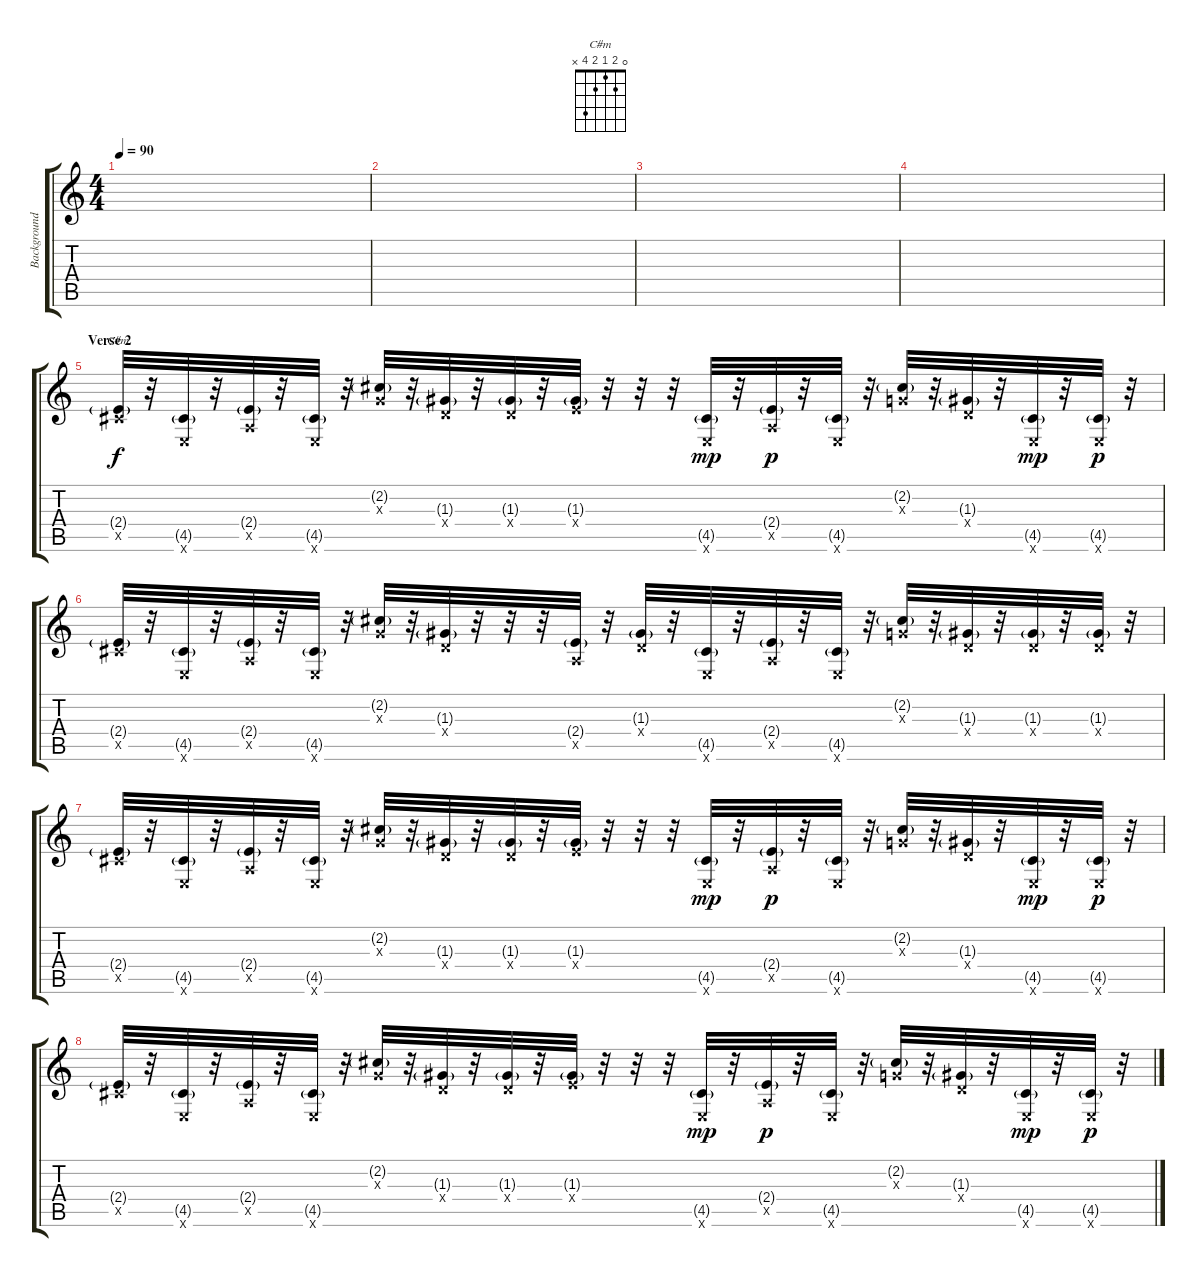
\track ("Background Picking" "Background") {instrument guitarharmonics}
\staff {score tabs}
\tuning (E4 B3 G3 D3 A2 E2) {hide}
\chord ("C#m" 0 2 1 2 4 x)
\ts (4 4)
\tempo 90
\clef g2
\ks c
|
|
|
|
\section ("" "Verse 2")
(2.4{g} 4.5{x}).32{ch "C#m" volume 10} r.32 (4.5{g} 0.6{x}).32 r.32 (2.4{g} 0.5{x}).32 r.32 (4.5{g} 0.6{x}).32 r.32 (2.2{g} 0.3{x}).32 r.32 (1.3{g} 0.4{x}).32 r.32 (1.3{g} 0.4{x}).32 r.32 (1.3{g} 2.4{x}).32 r.32 r.32 r.32 (4.5{g} 0.6{x}).32{dy mp} r.32 (2.4{g} 0.5{x}).32{dy p} r.32 (4.5{g} 0.6{x}).32 r.32 (2.2{g} 0.3{x}).32 r.32 (1.3{g} 0.4{x}).32 r.32 (4.5{g} 0.6{x}).32{dy mp} r.32 (4.5{g} 0.6{x}).32{dy p} r.32 |
(2.4{g} 4.5{x}).32 r.32 (4.5{g} 0.6{x}).32 r.32 (2.4{g} 0.5{x}).32 r.32 (4.5{g} 0.6{x}).32 r.32 (2.2{g} 0.3{x}).32 r.32 (1.3{g} 0.4{x}).32 r.32 r.32 r.32 (2.4{g} 0.5{x}).32 r.32 (1.3{g} 0.4{x}).32 r.32 (4.5{g} 0.6{x}).32 r.32 (2.4{g} 0.5{x}).32 r.32 (4.5{g} 0.6{x}).32 r.32 (2.2{g} 0.3{x}).32 r.32 (1.3{g} 0.4{x}).32 r.32 (1.3{g} 0.4{x}).32 r.32 (1.3{g} 0.4{x}).32 r.32 |
(2.4{g} 4.5{x}).32 r.32 (4.5{g} 0.6{x}).32 r.32 (2.4{g} 0.5{x}).32 r.32 (4.5{g} 0.6{x}).32 r.32 (2.2{g} 0.3{x}).32 r.32 (1.3{g} 0.4{x}).32 r.32 (1.3{g} 0.4{x}).32 r.32 (1.3{g} 2.4{x}).32 r.32 r.32 r.32 (4.5{g} 0.6{x}).32{dy mp} r.32 (2.4{g} 0.5{x}).32{dy p} r.32 (4.5{g} 0.6{x}).32 r.32 (2.2{g} 0.3{x}).32 r.32 (1.3{g} 0.4{x}).32 r.32 (4.5{g} 0.6{x}).32{dy mp} r.32 (4.5{g} 0.6{x}).32{dy p} r.32 |
(2.4{g} 4.5{x}).32{volume 10} r.32 (4.5{g} 0.6{x}).32 r.32 (2.4{g} 0.5{x}).32 r.32 (4.5{g} 0.6{x}).32 r.32 (2.2{g} 0.3{x}).32 r.32 (1.3{g} 0.4{x}).32 r.32 (1.3{g} 0.4{x}).32 r.32 (1.3{g} 2.4{x}).32 r.32 r.32 r.32 (4.5{g} 0.6{x}).32{dy mp} r.32 (2.4{g} 0.5{x}).32{dy p} r.32 (4.5{g} 0.6{x}).32 r.32 (2.2{g} 0.3{x}).32 r.32 (1.3{g} 0.4{x}).32 r.32 (4.5{g} 0.6{x}).32{dy mp} r.32 (4.5{g} 0.6{x}).32{dy p} r.32
